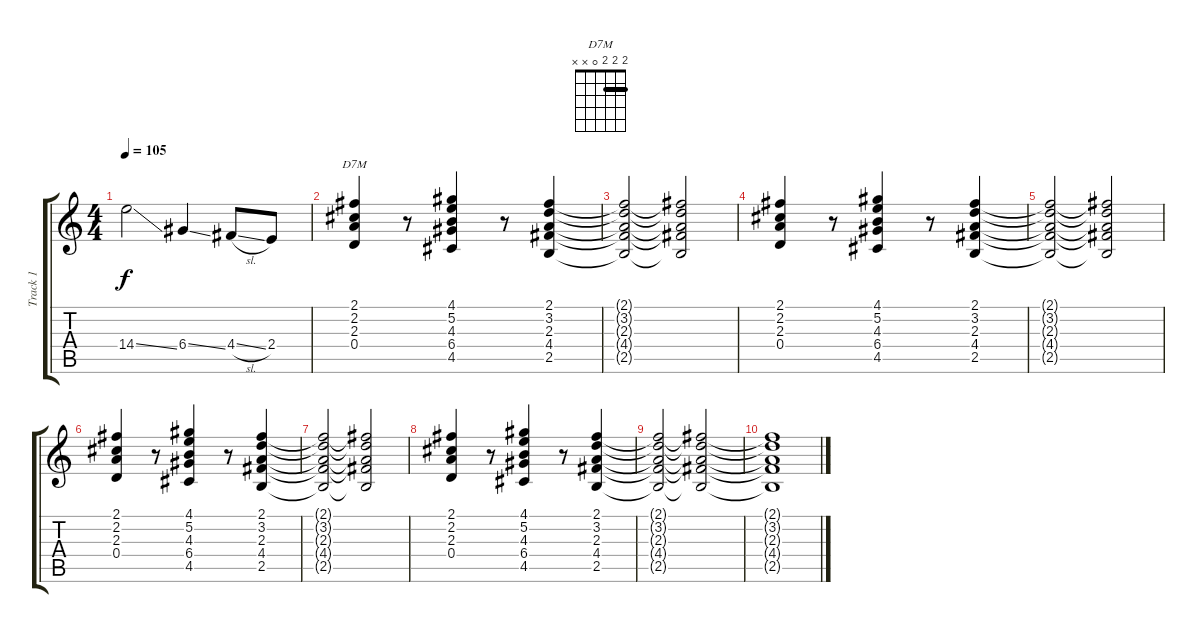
\track ("Track 1" "Track 1") {instrument electricguitarclean}
\staff {score tabs}
\tuning (E4 B3 G3 D3 A2 E2) {hide}
\chord ("D7M" 2 2 2 0 x x) {barre 2}
\ts (4 4)
\tempo 105
\clef g2
\ks c
14.4{ss}.2{dy f} 6.4{ss}.4 4.4{sl}.8 2.4.8 |
(2.1 2.2 2.3 0.4).4{ch "D7M" instrument electricguitarclean} r.8 (4.1 5.2 4.3 6.4 4.5).4 r.8 (2.1 3.2 2.3 4.4 2.5).4 |
(2.1{t} 3.2{t} 2.3{t} 4.4{t} 2.5{t}).2 (2.1{t} 3.2{t} 2.3{t} 4.4{t} 2.5{t}).2 |
(2.1 2.2 2.3 0.4).4 r.8 (4.1 5.2 4.3 6.4 4.5).4 r.8 (2.1 3.2 2.3 4.4 2.5).4 |
(2.1{t} 3.2{t} 2.3{t} 4.4{t} 2.5{t}).2 (2.1{t} 3.2{t} 2.3{t} 4.4{t} 2.5{t}).2 |
(2.1 2.2 2.3 0.4).4 r.8 (4.1 5.2 4.3 6.4 4.5).4 r.8 (2.1 3.2 2.3 4.4 2.5).4 |
(2.1{t} 3.2{t} 2.3{t} 4.4{t} 2.5{t}).2 (2.1{t} 3.2{t} 2.3{t} 4.4{t} 2.5{t}).2 |
(2.1 2.2 2.3 0.4).4 r.8 (4.1 5.2 4.3 6.4 4.5).4 r.8 (2.1 3.2 2.3 4.4 2.5).4 |
(2.1{t} 3.2{t} 2.3{t} 4.4{t} 2.5{t}).2 (2.1{t} 3.2{t} 2.3{t} 4.4{t} 2.5{t}).2 |
(2.1{t} 3.2{t} 2.3{t} 4.4{t} 2.5{t}).1
